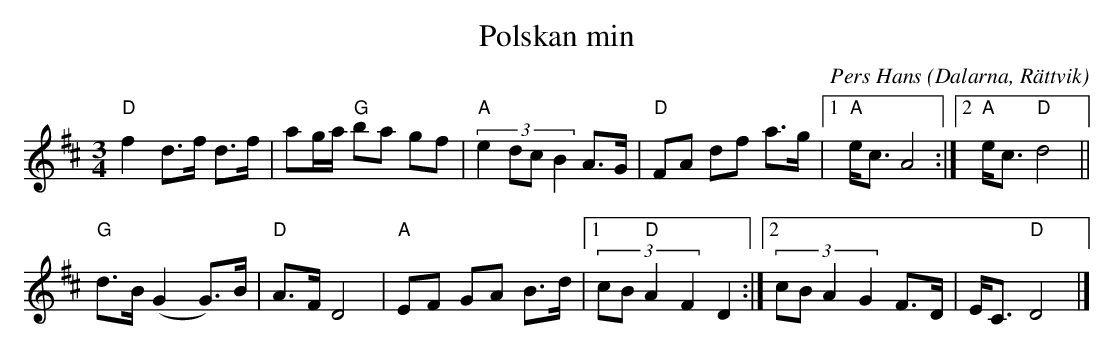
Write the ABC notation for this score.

X:1
T: Polskan min
C: Pers Hans
O: Dalarna, Rättvik
M: 3/4
L: 1/8
K: D
 "D" f2 d>f d>f | ag/a/ "G" ba gf | "A" (3:2:4 e2 dc B2 A>G | "D" FA df a>g |1 "A" e<c A4 :|2 "A" e<c "D" d4 ||
 "G" d>B (G2 G>)B | "D" A>F D4 | "A" EF GA B>d |1 (3:2:4 cB "D" A2 F2 D2 :|2 (3:2:4 cB A2 G2 F>D|E<C "D" D4 |]
